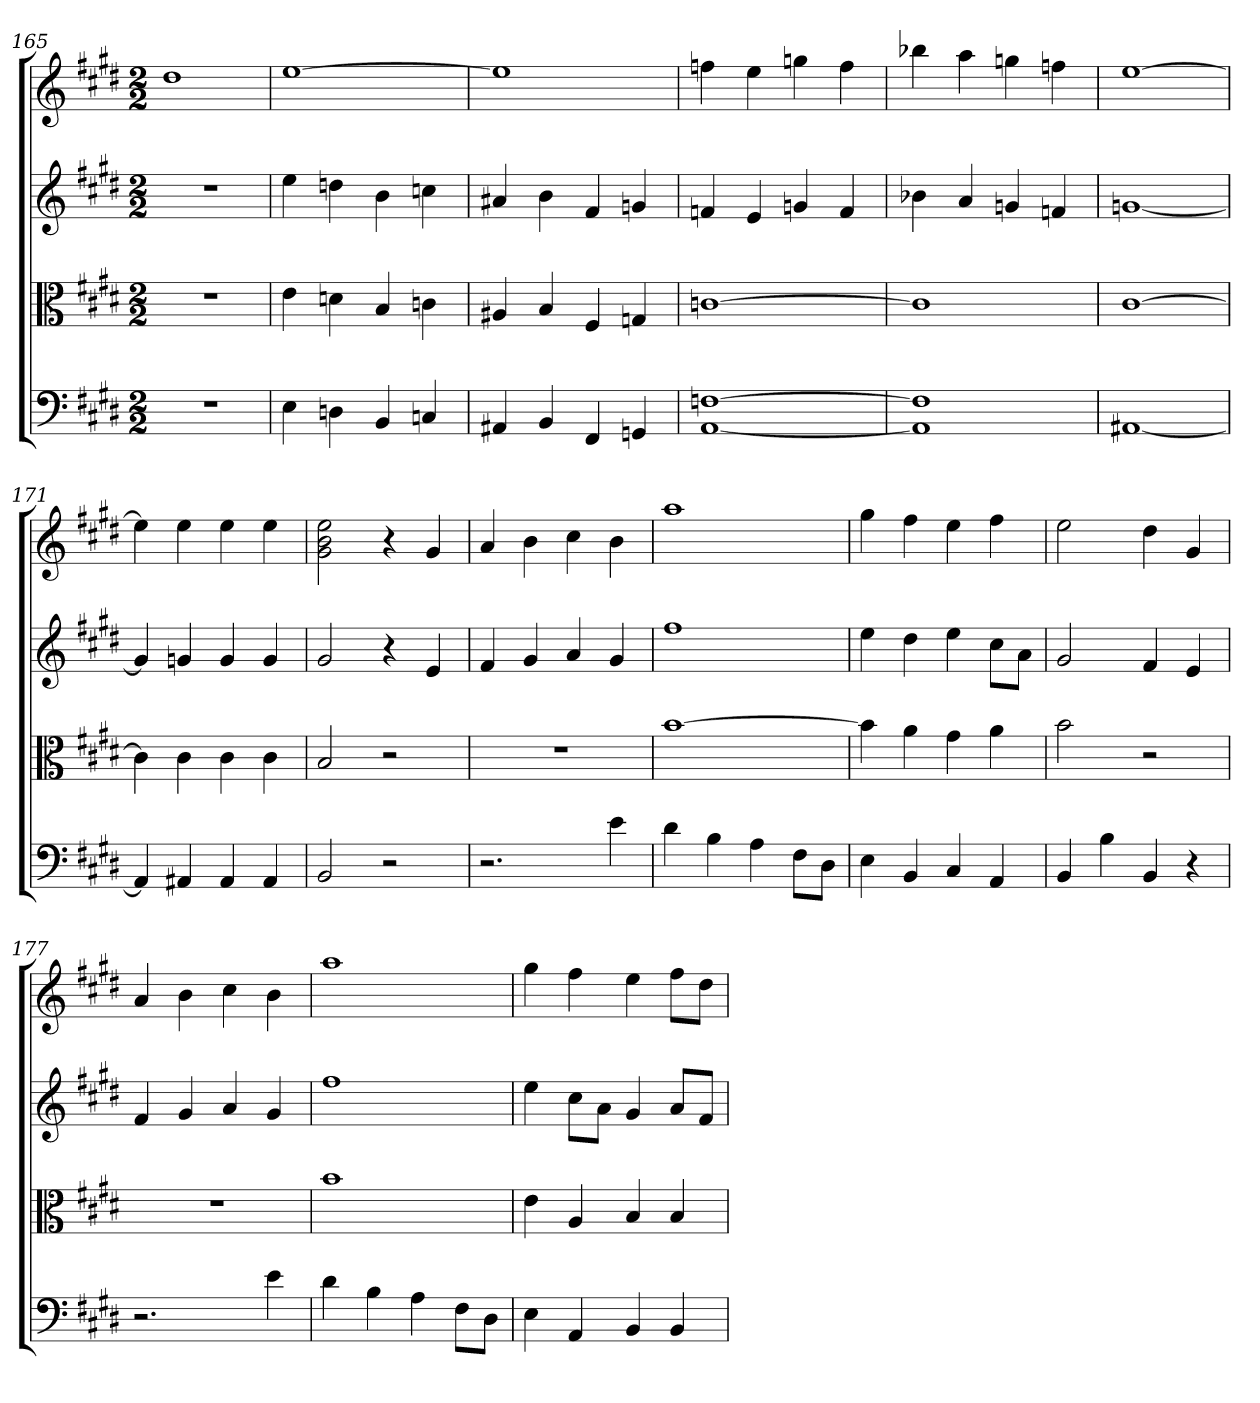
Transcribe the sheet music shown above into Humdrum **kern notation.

**kern	**kern	**kern	**kern
*part4	*part3	*part2	*part1
*staff4	*staff3	*staff2	*staff1
*clefF4	*clefC3	*	*
*k[f#c#g#d#]	*k[f#c#g#d#]	*k[f#c#g#d#]	*k[f#c#g#d#]
*E:	*E:	*E:	*E:
*M2/2	*M2/2	*M2/2	*M2/2
=165	=165	=165	=165
1r	1r	1r	1dd#
=166	=166	=166	=166
4E	4e	4ee	[1ee
4Dn	4dn	4ddn	.
4BB	4B	4b	.
4Cn	4cn	4ccn	.
=167	=167	=167	=167
4AA#X	4A#X	4a#X	1ee]
4BB	4B	4b	.
4FF#	4F#	4f#	.
4GGn	4Gn	4gn	.
=168	=168	=168	=168
[1AA [1Fn	[1cn	4fn	4ffn
.	.	4e	4ee
.	.	4gn	4ggn
.	.	4f	4ff
=169	=169	=169	=169
1AA] 1F]	1c]	4b-X	4bb-X
.	.	4a	4aa
.	.	4gn	4ggn
.	.	4fn	4ffn
=170	=170	=170	=170
[1AA#X	[1c#	[1gn	[1ee
=171	=171	=171	=171
4AA#]	4c#]	4g]	4ee]
4AA#X	4c#	4gn	4ee
4AA#	4c#	4g	4ee
4AA#	4c#	4g	4ee
=172	=172	=172	=172
2BB	2B	2g#	2g# 2b 2ee
2r	2r	4r	4r
.	.	4e	4g#
=173	=173	=173	=173
2.r	1r	4f#	4a
.	.	4g#	4b
.	.	4a	4cc#
4e	.	4g#	4b
=174	=174	=174	=174
4d#	[1b	1ff#	1aa
4B	.	.	.
4A	.	.	.
8F#\L	.	.	.
8D#\J	.	.	.
=175	=175	=175	=175
4E	4b]	4ee	4gg#
4BB	4a	4dd#	4ff#
4C#	4g#	4ee	4ee
4AA	4a	8cc#L	4ff#
.	.	8aJ	.
=176	=176	=176	=176
4BB	2b	2g#	2ee
4B	.	.	.
4BB	2r	4f#	4dd#
4r	.	4e	4g#
=177	=177	=177	=177
2.r	1r	4f#	4a
.	.	4g#	4b
.	.	4a	4cc#
4e	.	4g#	4b
=178	=178	=178	=178
4d#	1b	1ff#	1aa
4B	.	.	.
4A	.	.	.
8F#\L	.	.	.
8D#\J	.	.	.
=179	=179	=179	=179
4E	4e	4ee	4gg#
4AA	4A	8cc#L	4ff#
.	.	8aJ	.
4BB	4B	4g#	4ee
4BB	4B	8aL	8ff#L
.	.	8f#J	8dd#J
=	=	=	=
*-	*-	*-	*-
